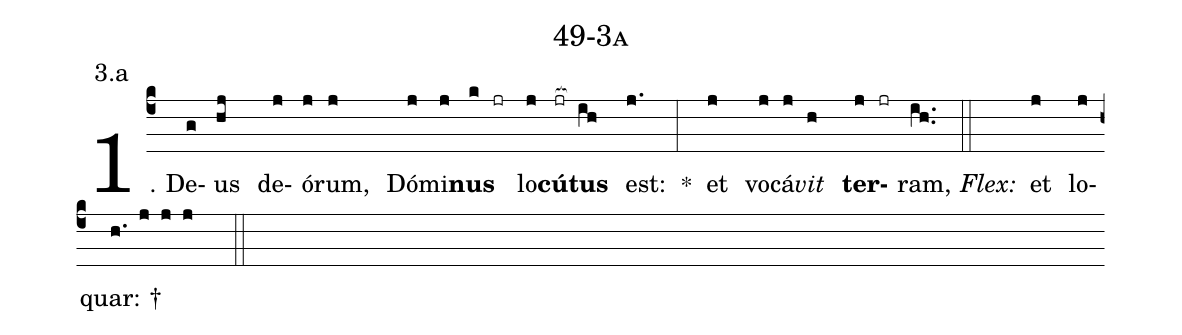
name: 49-3a;
annotation: 3.a;
%%
(c4)1. De(g)us(hj) de(j)ó(j)rum,(j) Dó(j)mi(j)<b>nus</b>(k jr) lo(j)<b>cú</b>(jr[ocb:1{])<b>tus</b>(ih[ocb:0}]) est:(j.) *(:) et(j) vo(j)cá(j)<i>vit</i>(h) <b>ter</b>(j jr)ram,(ih..) (::)
<i>Flex:</i>()  et(j) lo(j)quar: †(h. j j j  ::)
